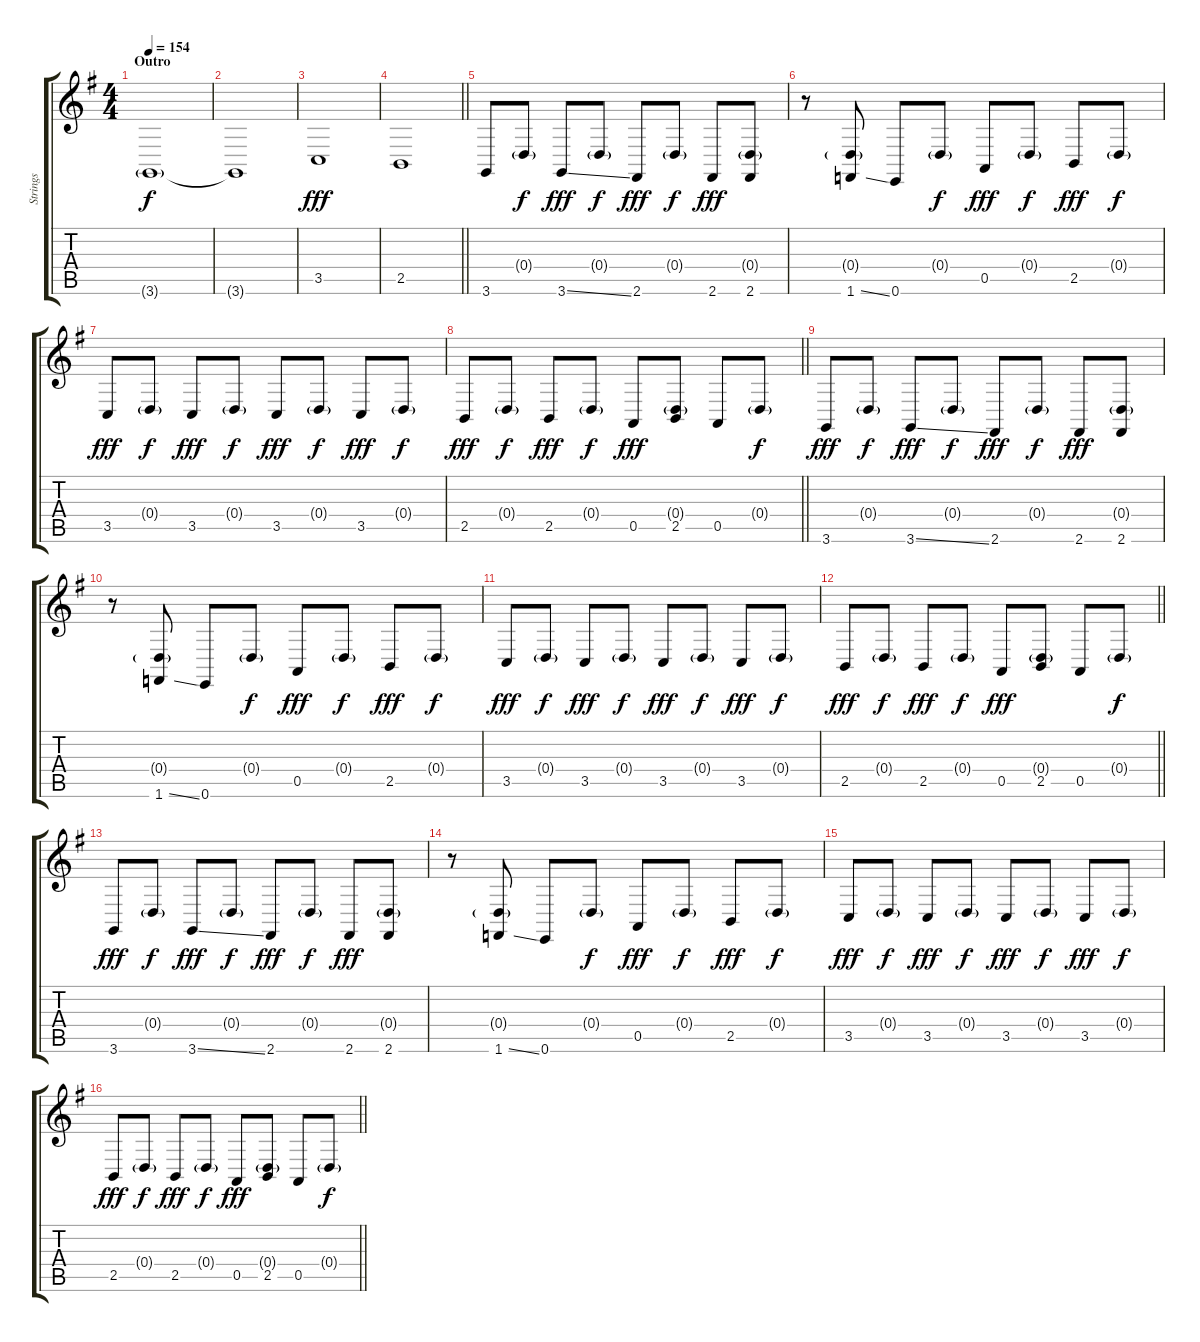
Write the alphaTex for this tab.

\track ("Strings" "Strings") {instrument cello}
\staff {score tabs}
\tuning (E4 B3 G3 D3 A2 E2) {hide}
\ts (4 4)
\section ("" "Outro")
\tempo 154
\clef g2
\ks g
3.6{g}.1{dy f} |
3.6{t}.1 |
3.5.1{dy fff} |
\barLineRight lightlight
2.5.1 |
3.6.8 0.4{g}.8{dy f} 3.6{ss}.8{dy fff} 0.4{g}.8{dy f} 2.6.8{dy fff} 0.4{g}.8{dy f} 2.6.8{dy fff} (0.4{g} 2.6).8 |
r.8 (0.4{g} 1.6{ss}).8 0.6.8 0.4{g}.8{dy f} 0.5.8{dy fff} 0.4{g}.8{dy f} 2.5.8{dy fff} 0.4{g}.8{dy f} |
3.5.8{dy fff} 0.4{g}.8{dy f} 3.5.8{dy fff} 0.4{g}.8{dy f} 3.5.8{dy fff} 0.4{g}.8{dy f} 3.5.8{dy fff} 0.4{g}.8{dy f} |
\barLineRight lightlight
2.5.8{dy fff} 0.4{g}.8{dy f} 2.5.8{dy fff} 0.4{g}.8{dy f} 0.5.8{dy fff} (0.4{g} 2.5).8 0.5.8 0.4{g}.8{dy f} |
3.6.8{dy fff} 0.4{g}.8{dy f} 3.6{ss}.8{dy fff} 0.4{g}.8{dy f} 2.6.8{dy fff} 0.4{g}.8{dy f} 2.6.8{dy fff} (0.4{g} 2.6).8 |
r.8 (0.4{g} 1.6{ss}).8 0.6.8 0.4{g}.8{dy f} 0.5.8{dy fff} 0.4{g}.8{dy f} 2.5.8{dy fff} 0.4{g}.8{dy f} |
3.5.8{dy fff} 0.4{g}.8{dy f} 3.5.8{dy fff} 0.4{g}.8{dy f} 3.5.8{dy fff} 0.4{g}.8{dy f} 3.5.8{dy fff} 0.4{g}.8{dy f} |
\barLineRight lightlight
2.5.8{dy fff} 0.4{g}.8{dy f} 2.5.8{dy fff} 0.4{g}.8{dy f} 0.5.8{dy fff} (0.4{g} 2.5).8 0.5.8 0.4{g}.8{dy f} |
3.6.8{dy fff} 0.4{g}.8{dy f} 3.6{ss}.8{dy fff} 0.4{g}.8{dy f} 2.6.8{dy fff} 0.4{g}.8{dy f} 2.6.8{dy fff} (0.4{g} 2.6).8 |
r.8 (0.4{g} 1.6{ss}).8 0.6.8 0.4{g}.8{dy f} 0.5.8{dy fff} 0.4{g}.8{dy f} 2.5.8{dy fff} 0.4{g}.8{dy f} |
3.5.8{dy fff} 0.4{g}.8{dy f} 3.5.8{dy fff} 0.4{g}.8{dy f} 3.5.8{dy fff} 0.4{g}.8{dy f} 3.5.8{dy fff} 0.4{g}.8{dy f} |
\barLineRight lightlight
2.5.8{dy fff} 0.4{g}.8{dy f} 2.5.8{dy fff} 0.4{g}.8{dy f} 0.5.8{dy fff} (0.4{g} 2.5).8 0.5.8 0.4{g}.8{dy f}
